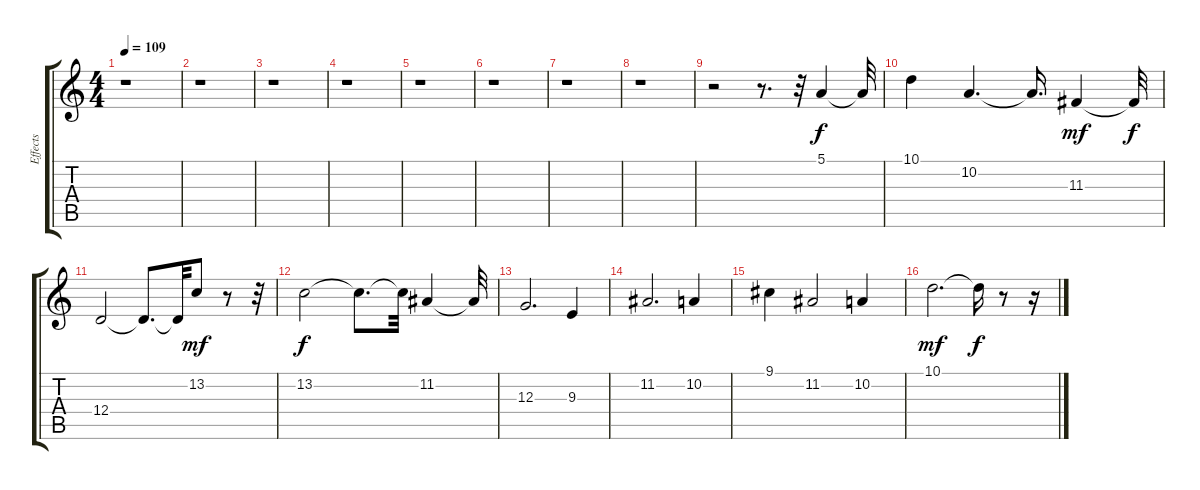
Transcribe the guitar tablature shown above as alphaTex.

\track ("Effects" "Effects") {instrument pad1newage}
\staff {score tabs}
\tuning (E4 B3 G3 D3 A2 E2) {hide}
\ts (4 4)
\tempo 109
\clef g2
\ks c
r.1{dy f} |
r.1 |
r.1 |
r.1 |
r.1 |
r.1 |
r.1 |
r.1 |
r.2 r.8{d} r.32 5.1.4 5.1{t}.32 |
10.1.4 10.2.4{d} 10.2{t}.16{d} 11.3.4{dy mf} 11.3{t}.32{dy f} |
12.4.2 12.4{t}.8{d} 12.4{t}.32 13.2.8{dy mf} r.8 r.32 |
13.2.2{dy f} 13.2{t}.8{d} 13.2{t}.32 11.2.4 11.2{t}.32 |
12.3.2{d} 9.3.4 |
11.2.2{d} 10.2.4 |
9.1.4 11.2.2 10.2.4 |
10.1.2{d dy mf} 10.1{t}.16{dy f} r.8 r.16
